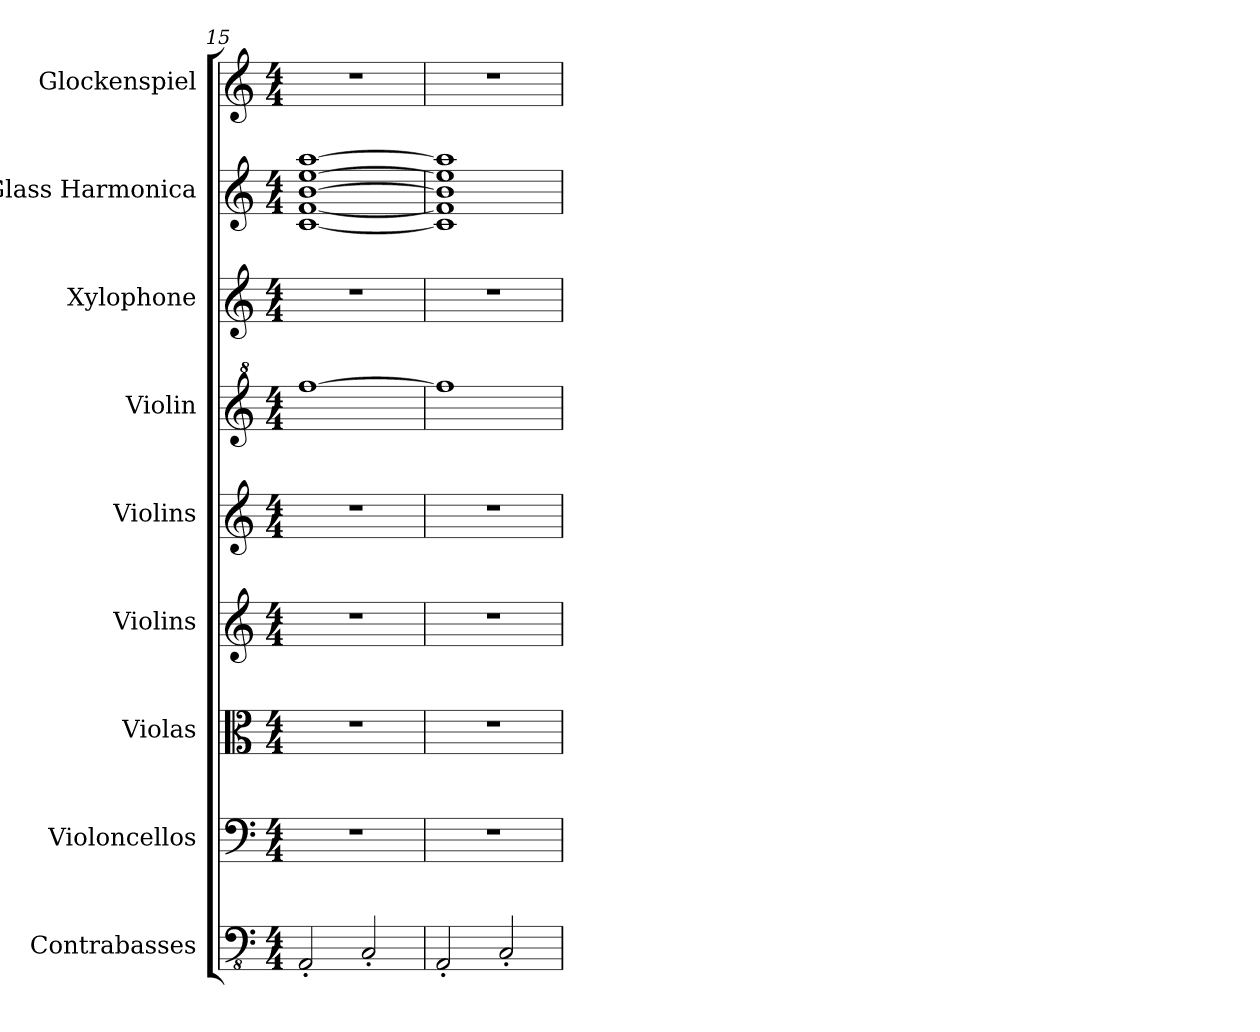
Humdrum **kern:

**kern	**kern	**kern	**kern	**kern	**kern	**kern	**kern	**kern
*part9	*part8	*part7	*part6	*part5	*part4	*part3	*part2	*part1
*staff9	*staff8	*staff7	*staff6	*staff5	*staff4	*staff3	*staff2	*staff1
*I"Contrabasses	*I"Violoncellos	*I"Violas	*I"Violins	*I"Violins	*I"Violin	*I"Xylophone	*I"Glass Harmonica	*I"Glockenspiel
*I'Cbs.	*I'Vcs.	*I'Vlas.	*I'Vlns.	*I'Vlns.	*I'Vln.	*I'Xyl.	*I'Gla. Har.	*I'Glk.
*clefFv4	*clefF4	*clefC3	*clefG2	*clefG2	*clefG^2	*clefG2	*clefG2	*clefG2
*	*	*	*	*	*	*ITrd-7c-12	*	*ITrd-14c-24
*k[]	*k[]	*k[]	*k[]	*k[]	*k[]	*k[]	*k[]	*k[]
*M4/4	*M4/4	*M4/4	*M4/4	*M4/4	*M4/4	*M4/4	*M4/4	*M4/4
=15	=15	=15	=15	=15	=15	=15	=15	=15
2AAA'/	1r	1r	1r	1r	[1fff	1r	[1c [1f [1b [1ee [1aa	1r
2CC'/	.	.	.	.	.	.	.	.
=16	=16	=16	=16	=16	=16	=16	=16	=16
2AAA'/	1r	1r	1r	1r	1fff]	1r	1c] 1f] 1b] 1ee] 1aa]	1r
2CC'/	.	.	.	.	.	.	.	.
=	=	=	=	=	=	=	=	=
*-	*-	*-	*-	*-	*-	*-	*-	*-
